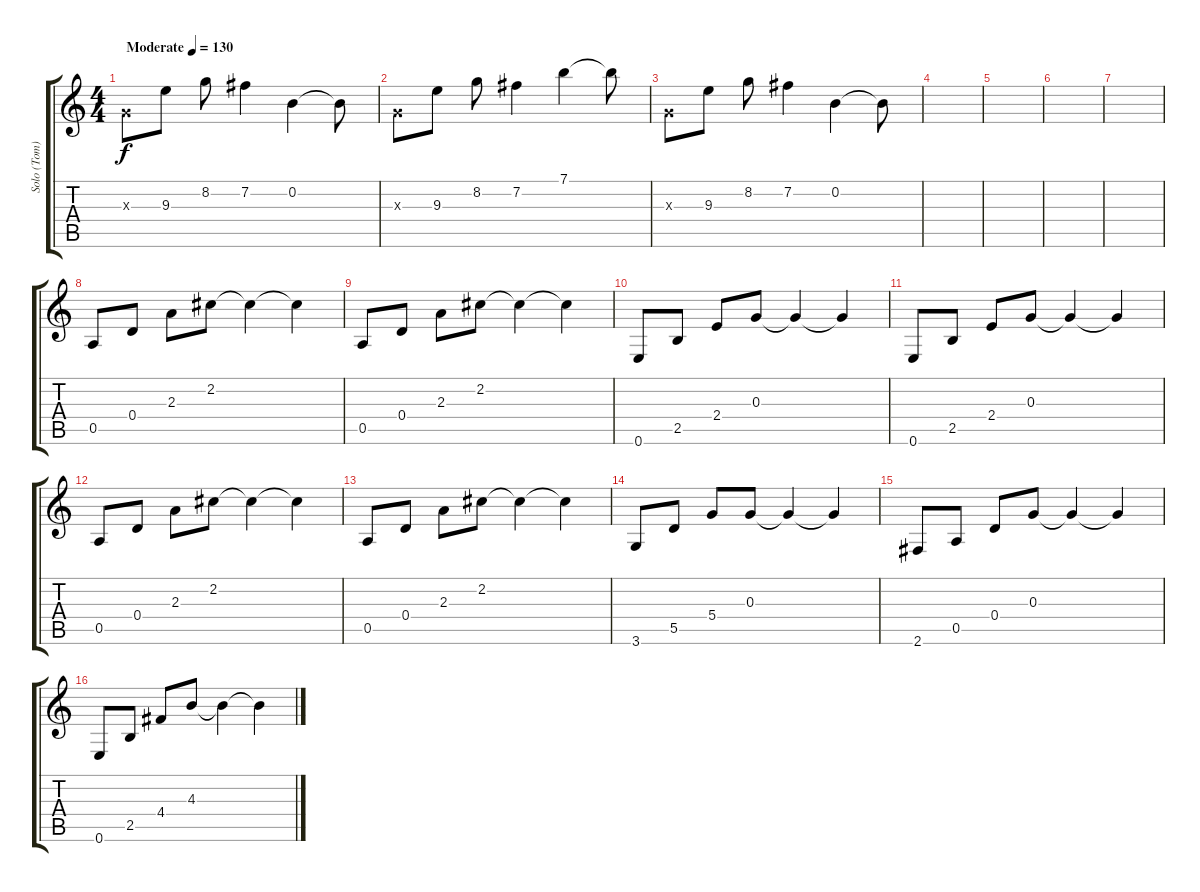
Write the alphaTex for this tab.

\track ("Solo (Tom)" "Solo (Tom)") {instrument acousticguitarnylon}
\staff {score tabs}
\tuning (E4 B3 G3 D3 A2 E2) {hide}
\ts (4 4)
\tempo (130 "Moderate")
\clef g2
\ks c
0.3{x}.8{dy f instrument acousticguitarnylon} 9.3.8 8.2.8 7.2.4 0.2.4 0.2{t}.8 |
0.3{x}.8 9.3.8 8.2.8 7.2.4 7.1.4 7.1{t}.8 |
0.3{x}.8 9.3.8 8.2.8 7.2.4 0.2.4 0.2{t}.8 |
|
|
|
|
0.5.8 0.4.8 2.3.8 2.2.8 2.2{t}.4 2.2{t}.4 |
0.5.8 0.4.8 2.3.8 2.2.8 2.2{t}.4 2.2{t}.4 |
0.6.8 2.5.8 2.4.8 0.3.8 0.3{t}.4 0.3{t}.4 |
0.6.8 2.5.8 2.4.8 0.3.8 0.3{t}.4 0.3{t}.4 |
0.5.8 0.4.8 2.3.8 2.2.8 2.2{t}.4 2.2{t}.4 |
0.5.8 0.4.8 2.3.8 2.2.8 2.2{t}.4 2.2{t}.4 |
3.6.8 5.5.8 5.4.8 0.3.8 0.3{t}.4 0.3{t}.4 |
2.6.8 0.5.8 0.4.8 0.3.8 0.3{t}.4 0.3{t}.4 |
0.6.8 2.5.8 4.4.8 4.3.8 4.3{t}.4 4.3{t}.4
